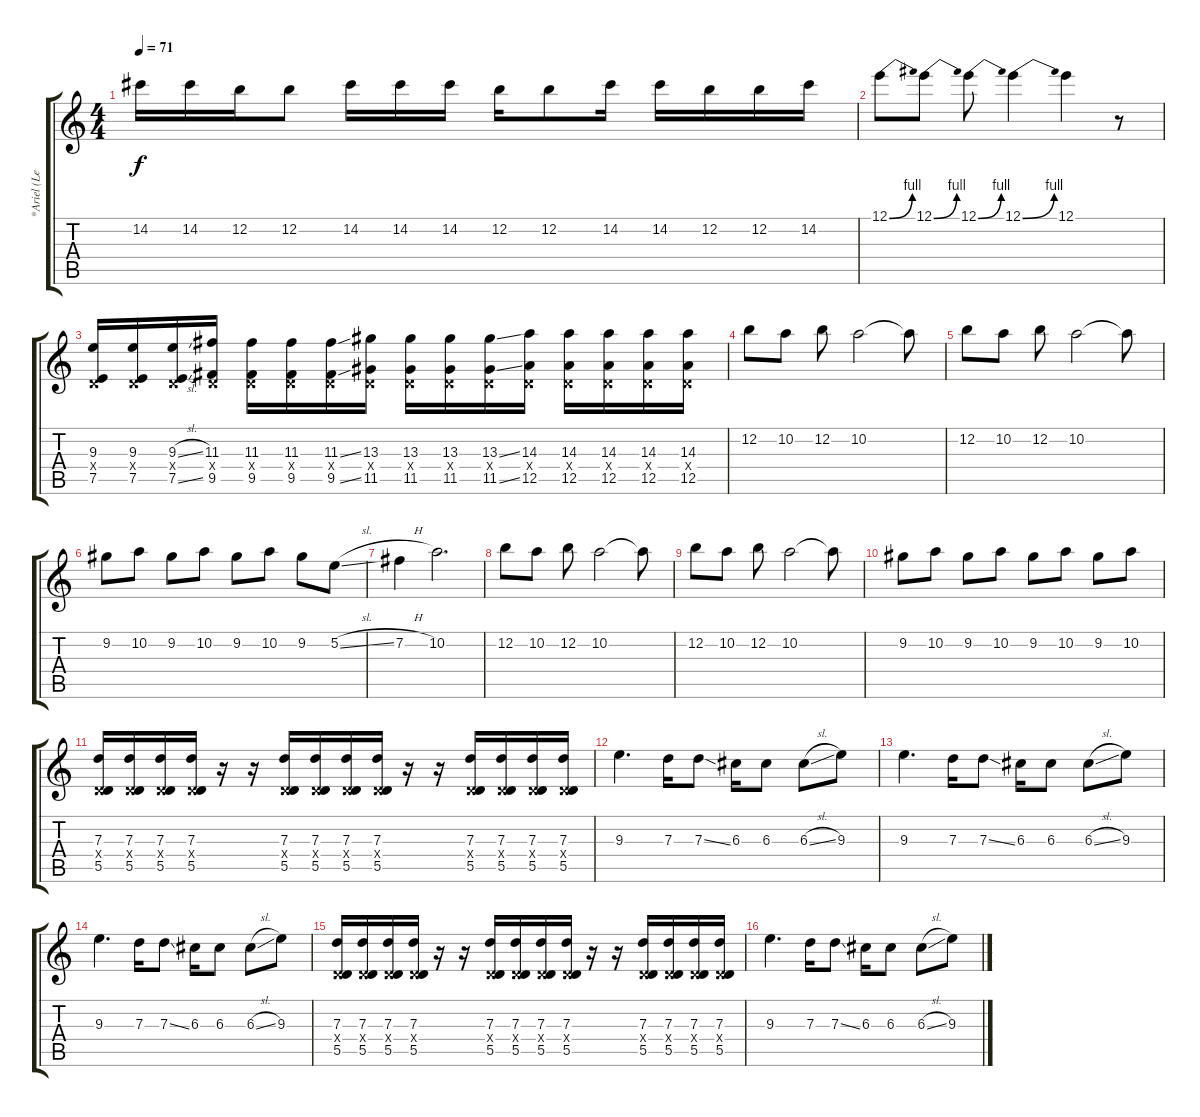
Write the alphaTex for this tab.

\track ("*Ariel (Lead Guitar)" "*Ariel (Le") {instrument electricguitarjazz}
\staff {score tabs}
\tuning (E4 B3 G3 D3 A2 E2) {hide}
\ts (4 4)
\tempo 71
\clef g2
\ks c
14.2.16{dy f} 14.2.16 12.2.16 12.2.8 14.2.16 14.2.16 14.2.16 12.2.16 12.2.8 14.2.16 14.2.16 12.2.16 12.2.16 14.2.16 |
12.1{be (bend 0 0 60 4)}.8 12.1{be (bend 0 0 60 4)}.8 12.1{be (bend 0 0 60 4)}.8 12.1{be (bend 0 0 60 4)}.4 12.1.4 r.8 |
(9.3 0.4{x} 7.5).16 (9.3 0.4{x} 7.5).16 (9.3{sl} 0.4{x} 7.5{sl}).16 (11.3 0.4{x} 9.5).16 (11.3 0.4{x} 9.5).16 (11.3 0.4{x} 9.5).16 (11.3{ss} 0.4{x} 9.5{ss}).16 (13.3 0.4{x} 11.5).16 (13.3 0.4{x} 11.5).16 (13.3 0.4{x} 11.5).16 (13.3{ss} 0.4{x} 11.5{ss}).16 (14.3 0.4{x} 12.5).16 (14.3 0.4{x} 12.5).16 (14.3 0.4{x} 12.5).16 (14.3 0.4{x} 12.5).16 (14.3 0.4{x} 12.5).16 |
12.2.8{volume 7 instrument electricguitarjazz} 10.2.8 12.2.8 10.2.2 10.2{t}.8 |
12.2.8 10.2.8 12.2.8 10.2.2 10.2{t}.8 |
9.2.8 10.2.8 9.2.8 10.2.8 9.2.8 10.2.8 9.2.8 5.2{sl}.8 |
7.2{h}.4 10.2.2{d} |
12.2.8{volume 7 instrument electricguitarjazz} 10.2.8 12.2.8 10.2.2 10.2{t}.8 |
12.2.8 10.2.8 12.2.8 10.2.2 10.2{t}.8 |
9.2.8 10.2.8 9.2.8 10.2.8 9.2.8 10.2.8 9.2.8 10.2.8 |
(7.3 0.4{x} 5.5).16{instrument distortionguitar} (7.3 0.4{x} 5.5).16 (7.3 0.4{x} 5.5).16 (7.3 0.4{x} 5.5).16 r.16 r.16 (7.3 0.4{x} 5.5).16 (7.3 0.4{x} 5.5).16{beam merge} (7.3 0.4{x} 5.5).16 (7.3 0.4{x} 5.5).16 r.16 r.16 (7.3 0.4{x} 5.5).16 (7.3 0.4{x} 5.5).16 (7.3 0.4{x} 5.5).16 (7.3 0.4{x} 5.5).16 |
9.3.4{d volume 7 instrument electricguitarjazz} 7.3.16 7.3{ss}.8 6.3.16 6.3.8 6.3{sl}.8 9.3.8 |
9.3.4{d} 7.3.16 7.3{ss}.8 6.3.16 6.3.8 6.3{sl}.8 9.3.8 |
9.3.4{d} 7.3.16 7.3{ss}.8 6.3.16 6.3.8 6.3{sl}.8 9.3.8 |
(7.3 0.4{x} 5.5).16{instrument distortionguitar} (7.3 0.4{x} 5.5).16 (7.3 0.4{x} 5.5).16 (7.3 0.4{x} 5.5).16 r.16 r.16 (7.3 0.4{x} 5.5).16 (7.3 0.4{x} 5.5).16{beam merge} (7.3 0.4{x} 5.5).16 (7.3 0.4{x} 5.5).16 r.16 r.16 (7.3 0.4{x} 5.5).16 (7.3 0.4{x} 5.5).16 (7.3 0.4{x} 5.5).16 (7.3 0.4{x} 5.5).16 |
9.3.4{d volume 7 instrument electricguitarjazz} 7.3.16 7.3{ss}.8 6.3.16 6.3.8 6.3{sl}.8 9.3.8
